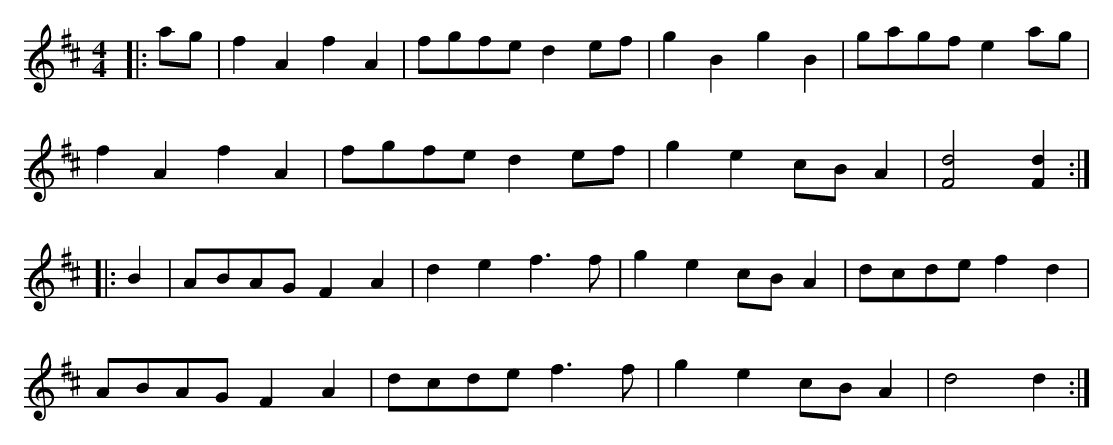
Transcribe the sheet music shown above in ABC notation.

X:1
M:4/4
K:D
|:ag|f2A2 f2A2|fgfe d2ef|g2B2 g2B2|gagf e2ag|
f2A2 f2A2|fgfe d2ef|g2e2 cBA2|[d4F4] [d2F2]:|
|:B2|ABAG F2A2|d2e2 f3f|g2e2 cBA2|dcde f2d2|
ABAG F2A2|dcde f3f|g2e2 cBA2|d4 d2:|
